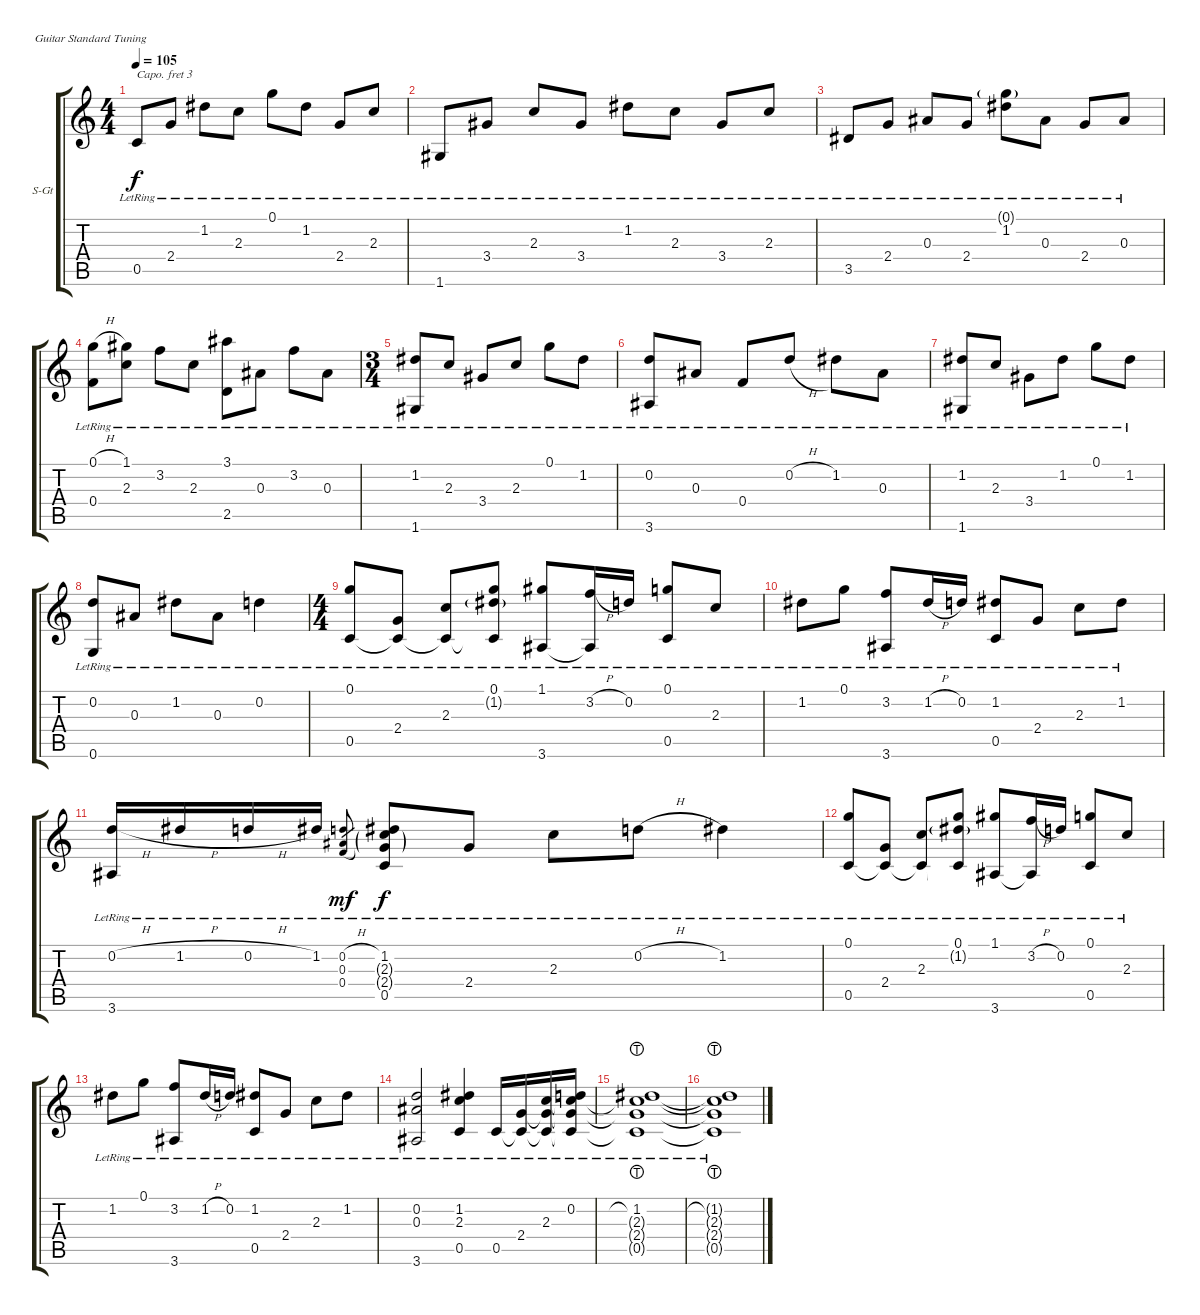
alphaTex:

\bracketExtendMode groupsimilarinstruments
\firstSystemTrackNameOrientation horizontal
\otherSystemsTrackNameOrientation horizontal
\track ("Guitar" "S-Gt") {instrument acousticguitarsteel}
\staff {score tabs}
\capo 3
\tuning (E4 B3 G3 D3 A2 E2)
\ts (4 4)
\tempo 105
\clef g2
\ks c
0.5{lr}.8{dy f} 2.4{lr}.8 1.2{lr}.8 2.3{lr}.8 0.1{lr}.8 1.2{lr}.8 2.4{lr}.8 2.3{lr}.8 |
1.6{lr}.8 3.4{lr}.8 2.3{lr}.8 3.4{lr}.8 1.2{lr}.8 2.3{lr}.8 3.4{lr}.8 2.3{lr}.8 |
3.5{lr}.8 2.4{lr}.8 0.3{lr}.8 2.4{lr}.8 (0.1{g lr} 1.2{lr}).8 0.3{lr}.8 2.4{lr}.8 0.3{lr}.8 |
(0.1{h lr} 0.4{lr}).8 (1.1 2.3{lr}).8 3.2{lr}.8 2.3{lr}.8 (3.1{lr} 2.5{lr}).8 0.3{lr}.8 3.2{lr}.8 0.3{lr}.8 |
\ts (3 4)
\beaming (8 2 2 2)
(1.2 1.6{lr}).8 2.3{lr}.8 3.4{lr}.8 2.3{lr}.8 0.1{lr}.8 1.2{lr}.8 |
(0.2{lr} 3.6{lr}).8 0.3{lr}.8 0.4{lr}.8 0.2{h lr}.8 1.2{lr}.8 0.3{lr}.8 |
(1.2 1.6{lr}).8 2.3{lr}.8 3.4{lr}.8 1.2{lr}.8 0.1{lr}.8 1.2{lr}.8 |
(0.2{lr} 0.6{lr}).8 0.3{lr}.8 1.2{lr}.8 0.3{lr}.8 0.2{lr}.4 |
\ts (4 4)
\beaming (8 2 2 2 2)
(0.1{lr} 0.5{lr}).8 (2.4{lr} 0.5{lr t}).8 (2.3{lr} 0.5{lr t}).8 (0.1{lr} 1.2{g lr} 0.5{lr t}).8 (1.1{lr} 3.6{lr}).8 (3.2{h lr} 3.6{lr t}).16 0.2{lr}.16 (0.1{lr} 0.5{lr}).8 2.3{lr}.8 |
1.2{lr}.8 0.1{lr}.8 (3.2{lr} 3.6{lr}).8 1.2{h lr}.16 0.2{lr}.16 (1.2{lr} 0.5{lr}).8 2.4{lr}.8 2.3{lr}.8 1.2{lr}.8 |
(0.2{h lr} 3.6{lr}).16 1.2{h lr}.16 0.2{h lr}.16 1.2{lr}.16 (0.2{h lr} 0.3{h lr} 0.4{h lr}).8{gr dy mf} (1.2{lr} 2.3{g lr} 2.4{g lr} 0.5{lr}).8{dy f} 2.4{lr}.8 2.3{lr}.8 0.2{h lr}.8 1.2{lr}.4 |
(0.1{lr} 0.5{lr}).8 (2.4{lr} 0.5{lr t}).8 (2.3{lr} 0.5{lr t}).8 (0.1{lr} 1.2{g lr} 0.5{lr t}).8 (1.1{lr} 3.6{lr}).8 (3.2{h lr} 3.6{lr t}).16 0.2{lr}.16 (0.1{lr} 0.5{lr}).8 2.3{lr}.8 |
1.2{lr}.8 0.1{lr}.8 (3.2{lr} 3.6{lr}).8 1.2{h lr}.16 0.2{lr}.16 (1.2{lr} 0.5{lr}).8 2.4{lr}.8 2.3{lr}.8 1.2{lr}.8 |
(0.2{lr} 0.3 3.6{lr}).2 (1.2{lr} 2.3{lr} 0.5{lr}).4 0.5{lr}.16 (2.4{lr} 0.5{lr t}).16 (2.3{lr} 2.4{lr t} 0.5{lr t}).16 (0.2{lr} 2.3{lr t} 2.4{lr t} 0.5{lr t}).16 |
(1.2{lht} 2.3{lr t} 2.4{lr t} 0.5{lr t}).1 |
(1.2{lht t} 2.3{lr t} 2.4{lr t} 0.5{lr t}).1
